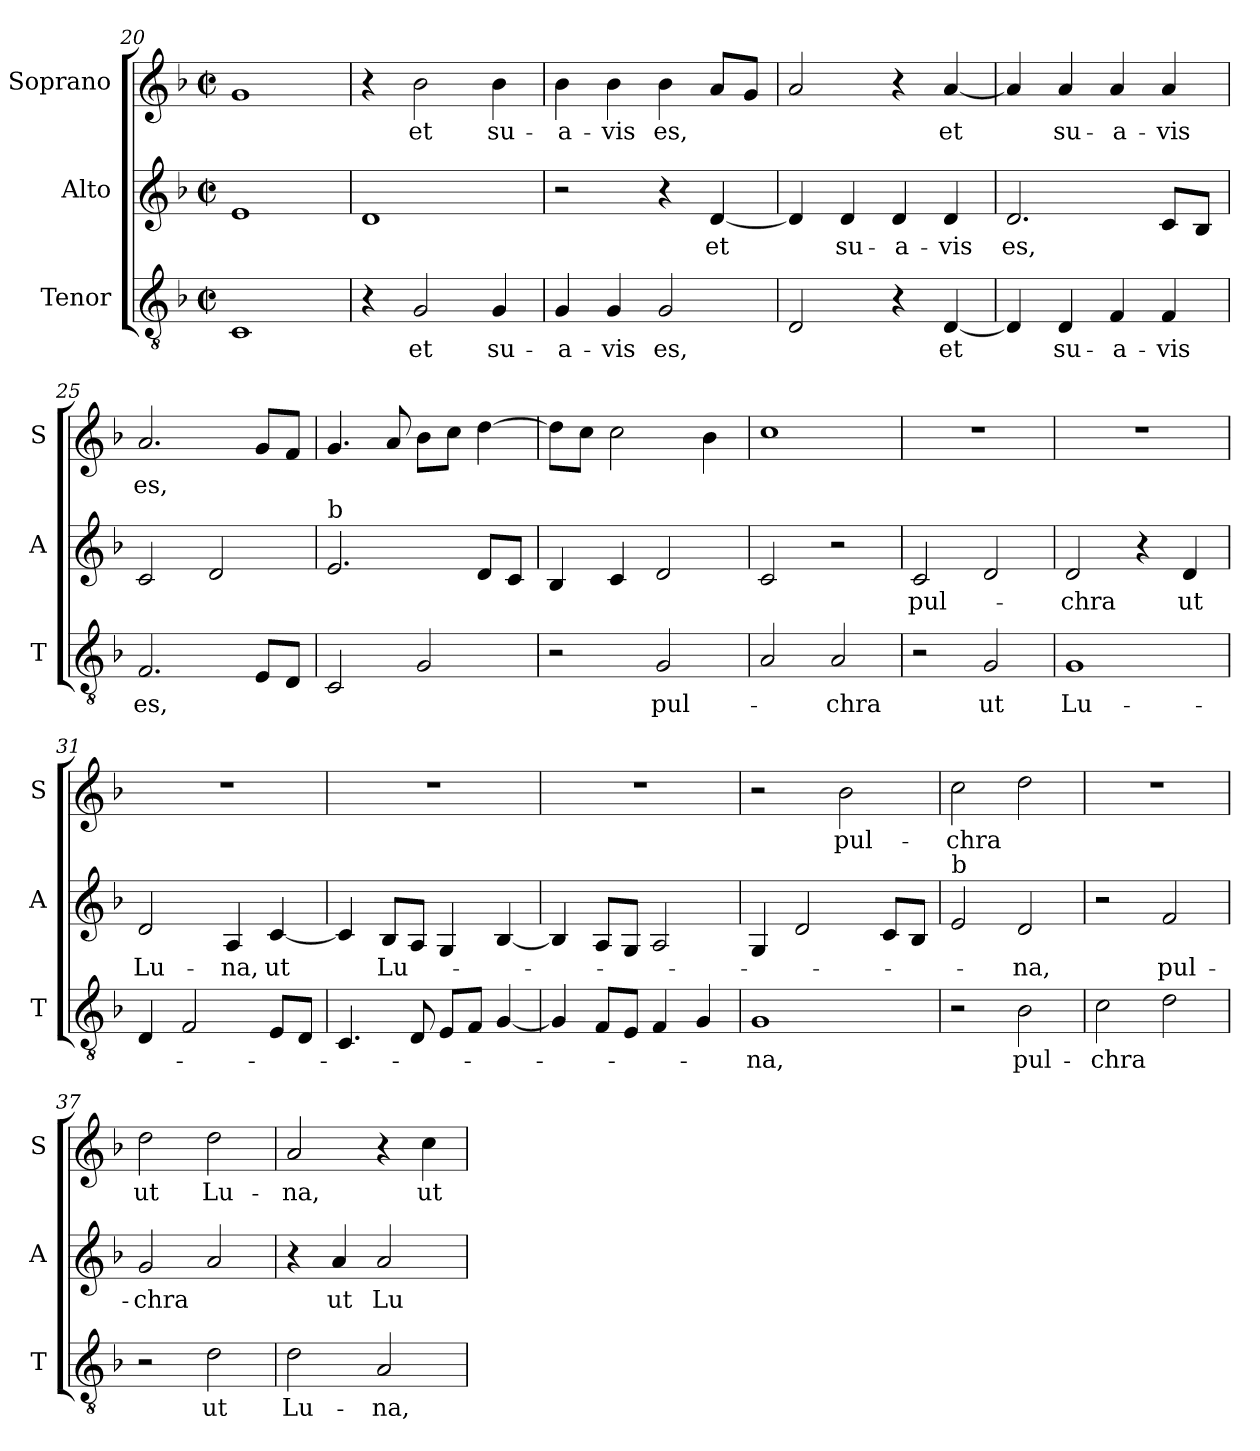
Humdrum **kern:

**kern	**text	**kern	**text	**kern	**text
*part3	*part3	*part2	*part2	*part1	*part1
*staff3	*staff3	*staff2	*staff2	*staff1	*staff1
*I"Tenor	*	*I"Alto	*	*I"Soprano	*
*I'T	*	*I'A	*	*I'S	*
!!LO:PB:g=z
*clefGv2	*	*clefG2	*	*clefG2	*
*k[b-]	*	*k[b-]	*	*k[b-]	*
*F:	*	*F:	*	*F:	*
*M2/2	*	*M2/2	*	*M2/2	*
*met(c|)	*	*met(c|)	*	*met(c|)	*
=20	=20	=20	=20	=20	=20
1C	.	1e	.	1g	.
=21	=21	=21	=21	=21	=21
4r	.	1d	.	4r	.
!	!LO:LY:b	!	!	!	!LO:LY:b
2G/	et	.	.	2b-\	et
!	!LO:LY:b	!	!	!	!LO:LY:b
4G/	su-	.	.	4b-\	su-
=22	=22	=22	=22	=22	=22
!	!LO:LY:b	!	!	!	!LO:LY:b
4G/	-a-	2r	.	4b-\	-a-
!	!LO:LY:b	!	!	!	!LO:LY:b
4G/	-vis	.	.	4b-\	-vis
!	!LO:LY:b	!	!	!	!LO:LY:b
2G/	es,	4r	.	4b-\	es,
!	!	!	!LO:LY:b	!	!
.	.	[4d/	et	8a/L	.
.	.	.	.	8g/J	.
=23	=23	=23	=23	=23	=23
2D/	.	4d/]	.	2a/	.
!	!	!	!LO:LY:b	!	!
.	.	4d/	su-	.	.
!	!	!	!LO:LY:b	!	!
4r	.	4d/	-a-	4r	.
!	!LO:LY:b	!	!LO:LY:b	!	!LO:LY:b
[4D/	et	4d/	-vis	[4a/	et
=24	=24	=24	=24	=24	=24
!	!	!	!LO:LY:b	!	!
4D/]	.	2.d/	es,	4a/]	.
!	!LO:LY:b	!	!	!	!LO:LY:b
4D/	su-	.	.	4a/	su-
!	!LO:LY:b	!	!	!	!LO:LY:b
4F/	-a-	.	.	4a/	-a-
!	!LO:LY:b	!	!	!	!LO:LY:b
4F/	-vis	8c/L	.	4a/	-vis
.	.	8B-/J	.	.	.
=25	=25	=25	=25	=25	=25
!	!LO:LY:b	!	!	!	!LO:LY:b
2.F/	es,	2c/	.	2.a/	es,
.	.	2d/	.	.	.
8E/L	.	.	.	8g/L	.
8D/J	.	.	.	8f/J	.
!!LO:LB:g=z
=26	=26	=26	=26	=26	=26
!	!	!LO:TX:a:t=b	!	!	!
2C/	.	2.e/	.	4.g/	.
.	.	.	.	8a/	.
2G/	.	.	.	8b-\L	.
.	.	.	.	8cc\J	.
.	.	8d/L	.	[4dd\	.
.	.	8c/J	.	.	.
=27	=27	=27	=27	=27	=27
2r	.	4B-/	.	8dd\L]	.
.	.	.	.	8cc\J	.
.	.	4c/	.	2cc\	.
!	!LO:LY:b	!	!	!	!
2G/	pul-	2d/	.	.	.
.	.	.	.	4b-\	.
=28	=28	=28	=28	=28	=28
2A/	.	2c/	.	1cc	.
!	!LO:LY:b	!	!	!	!
2A/	-chra	2r	.	.	.
=29	=29	=29	=29	=29	=29
!	!	!	!LO:LY:b	!	!
2r	.	2c/	pul-	1r	.
!	!LO:LY:b	!	!	!	!
2G/	ut	2d/	.	.	.
=30	=30	=30	=30	=30	=30
!	!LO:LY:b	!	!LO:LY:b	!	!
1G	Lu-	2d/	-chra	1r	.
.	.	4r	.	.	.
!	!	!	!LO:LY:b	!	!
.	.	4d/	ut	.	.
=31	=31	=31	=31	=31	=31
!	!	!	!LO:LY:b	!	!
4D/	.	2d/	Lu-	1r	.
2F/	.	.	.	.	.
!	!	!	!LO:LY:b	!	!
.	.	4A/	-na,	.	.
!	!	!	!LO:LY:b	!	!
8E/L	.	[4c/	ut	.	.
8D/J	.	.	.	.	.
=32	=32	=32	=32	=32	=32
4.C/	.	4c/]	.	1r	.
!	!	!	!LO:LY:b	!	!
.	.	8B-/L	Lu-	.	.
8D/	.	8A/J	.	.	.
8E/L	.	4G/	.	.	.
8F/J	.	.	.	.	.
[4G/	.	[4B-/	.	.	.
!!LO:LB:g=z
=33	=33	=33	=33	=33	=33
4G/]	.	4B-/]	.	1r	.
8F/L	.	8A/L	.	.	.
8E/J	.	8G/J	.	.	.
4F/	.	2A/	.	.	.
4G/	.	.	.	.	.
=34	=34	=34	=34	=34	=34
!	!LO:LY:b	!	!	!	!
1G	-na,	4G/	.	2r	.
.	.	2d/	.	.	.
!	!	!	!	!	!LO:LY:b
.	.	.	.	2b-\	pul-
.	.	8c/L	.	.	.
.	.	8B-/J	.	.	.
=35	=35	=35	=35	=35	=35
!	!	!LO:TX:a:t=b	!	!	!
!	!	!	!	!	!LO:LY:b
2r	.	2e/	.	2cc\	-chra
!	!LO:LY:b	!	!LO:LY:b	!	!
2B-\	pul-	2d/	-na,	2dd\	.
=36	=36	=36	=36	=36	=36
!	!LO:LY:b	!	!	!	!
2c\	-chra	2r	.	1r	.
!	!	!	!LO:LY:b	!	!
2d\	.	2f/	pul-	.	.
=37	=37	=37	=37	=37	=37
!	!	!	!LO:LY:b	!	!LO:LY:b
2r	.	2g/	-chra	2dd\	ut
!	!LO:LY:b	!	!	!	!LO:LY:b
2d\	ut	2a/	.	2dd\	Lu-
=38	=38	=38	=38	=38	=38
!	!LO:LY:b	!	!	!	!LO:LY:b
2d\	Lu-	4r	.	2a/	-na,
!	!	!	!LO:LY:b	!	!
.	.	4a/	ut	.	.
!	!LO:LY:b	!	!LO:LY:b	!	!
2A/	-na,	2a/	Lu-	4r	.
!	!	!	!	!	!LO:LY:b
.	.	.	.	4cc\	ut
=	=	=	=	=	=
*-	*-	*-	*-	*-	*-
